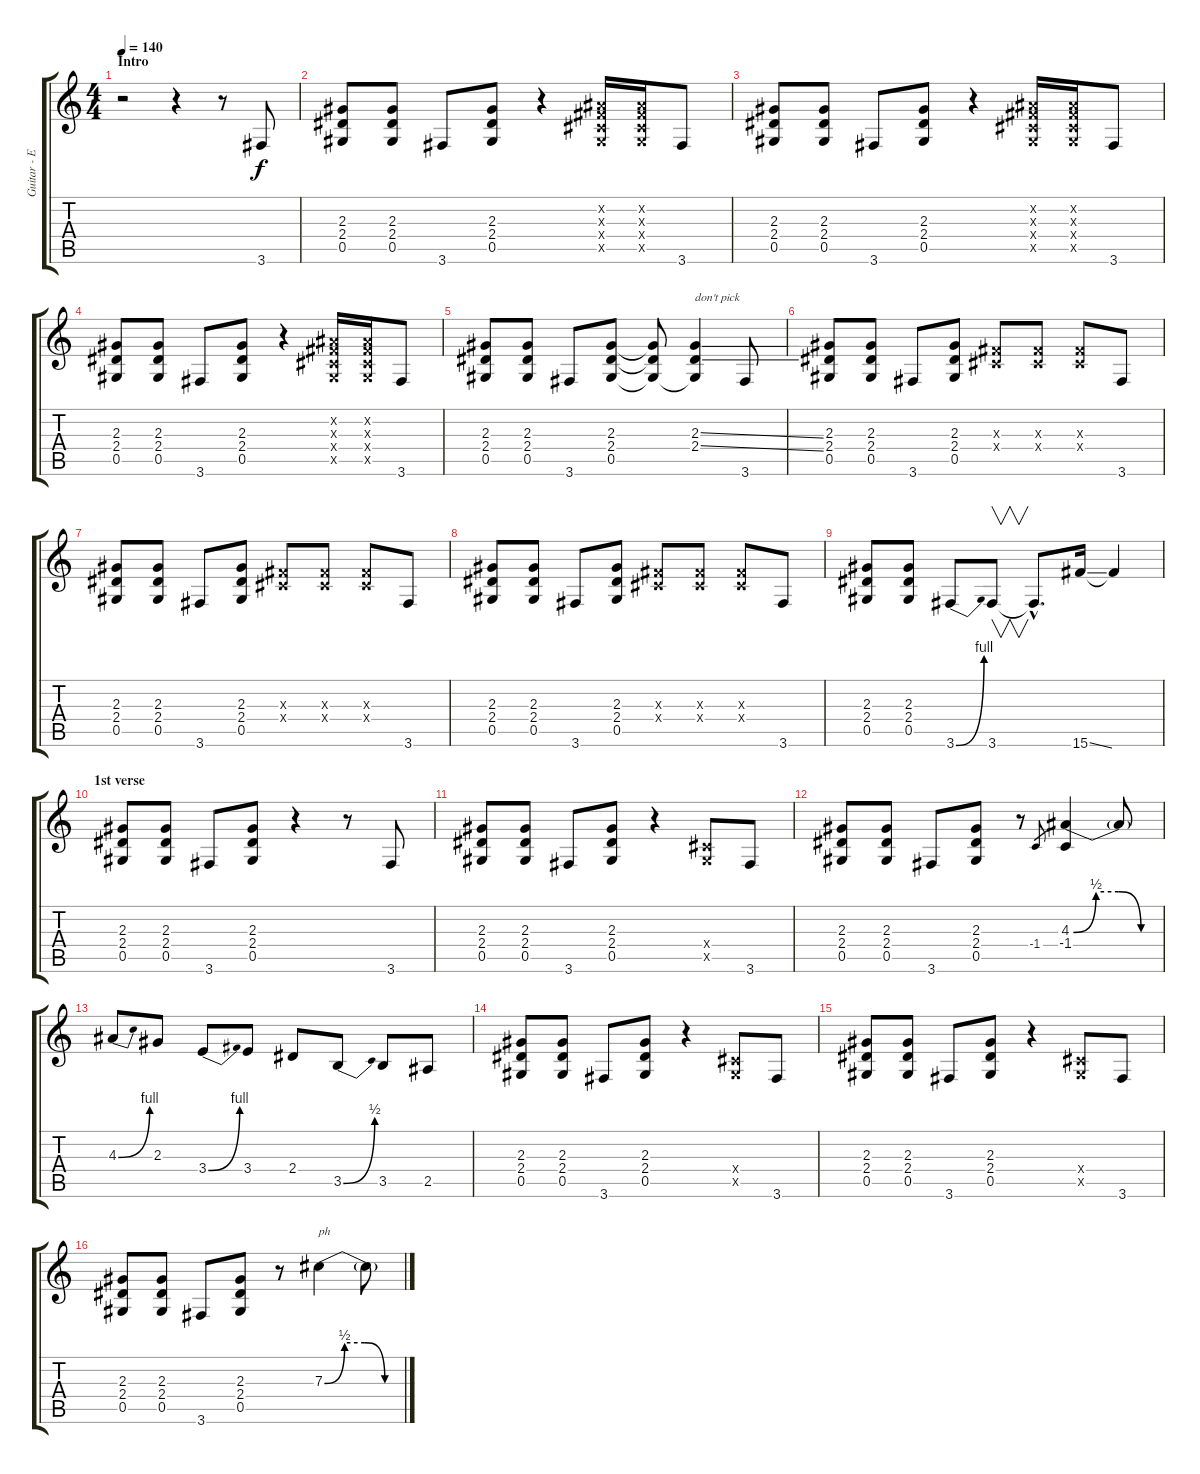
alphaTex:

\track ("Guitar - E. Van Halen" "Guitar - E") {instrument distortionguitar}
\staff {score tabs}
\tuning (Eb4 Bb3 Gb3 Db3 Ab2 Eb2) {hide}
\ts (4 4)
\section ("" "Intro")
\tempo 140
\clef g2
\ks c
r.2{dy f instrument distortionguitar} r.4 r.8 3.6.8 |
(2.3 2.4 0.5).8 (2.3 2.4 0.5).8 3.6.8 (2.3 2.4 0.5).8 r.4 (0.2{x} 0.3{x} 0.4{x} 0.5{x}).16 (0.2{x} 0.3{x} 0.4{x} 0.5{x}).16 3.6.8 |
(2.3 2.4 0.5).8 (2.3 2.4 0.5).8 3.6.8 (2.3 2.4 0.5).8 r.4 (0.2{x} 0.3{x} 0.4{x} 0.5{x}).16 (0.2{x} 0.3{x} 0.4{x} 0.5{x}).16 3.6.8 |
(2.3 2.4 0.5).8 (2.3 2.4 0.5).8 3.6.8 (2.3 2.4 0.5).8 r.4 (0.2{x} 0.3{x} 0.4{x} 0.5{x}).16 (0.2{x} 0.3{x} 0.4{x} 0.5{x}).16 3.6.8 |
(2.3 2.4 0.5).8 (2.3 2.4 0.5).8 3.6.8 (2.3 2.4 0.5).8 (2.3{t} 2.4{t} 0.5{t}).8 (2.3{ss} 2.4{ss} 0.5{t}).4{txt "don't pick"} 3.6.8 |
(2.3 2.4 0.5).8 (2.3 2.4 0.5).8 3.6.8 (2.3 2.4 0.5).8 (0.3{x} 0.4{x}).8 (0.3{x} 0.4{x}).8 (0.3{x} 0.4{x}).8 3.6.8 |
(2.3 2.4 0.5).8 (2.3 2.4 0.5).8 3.6.8 (2.3 2.4 0.5).8 (0.3{x} 0.4{x}).8 (0.3{x} 0.4{x}).8 (0.3{x} 0.4{x}).8 3.6.8 |
(2.3 2.4 0.5).8 (2.3 2.4 0.5).8 3.6.8 (2.3 2.4 0.5).8 (0.3{x} 0.4{x}).8 (0.3{x} 0.4{x}).8 (0.3{x} 0.4{x}).8 3.6.8 |
(2.3 2.4 0.5).8 (2.3 2.4 0.5).8 3.6{be (bend 0 0 60 4)}.8 3.6.8{v} 3.6{hac t}.8{d} 15.6{ss}.16 15.6{t}.4 |
\section ("" "1st verse")
(2.3 2.4 0.5).8 (2.3 2.4 0.5).8 3.6.8 (2.3 2.4 0.5).8 r.4 r.8 3.6.8 |
(2.3 2.4 0.5).8 (2.3 2.4 0.5).8 3.6.8 (2.3 2.4 0.5).8 r.4 (0.4{x} 0.5{x}).8 3.6.8 |
(2.3 2.4 0.5).8 (2.3 2.4 0.5).8 3.6.8 (2.3 2.4 0.5).8 r.8 -1.4.8{gr} (4.3{be (custom 0 0 15 2 30 2 45 0 60 0)} -1.4).4 4.3{t}.8 |
4.3{be (bend 0 0 60 4)}.8 2.3.8 3.4{be (bend 0 0 60 4)}.8 3.4.8 2.4.8 3.5{be (bend 0 0 60 2)}.8 3.5.8 2.5.8 |
(2.3 2.4 0.5).8 (2.3 2.4 0.5).8 3.6.8 (2.3 2.4 0.5).8 r.4 (0.4{x} 0.5{x}).8 3.6.8 |
(2.3 2.4 0.5).8 (2.3 2.4 0.5).8 3.6.8 (2.3 2.4 0.5).8 r.4 (0.4{x} 0.5{x}).8 3.6.8 |
(2.3 2.4 0.5).8 (2.3 2.4 0.5).8 3.6.8 (2.3 2.4 0.5).8 r.8 7.3{be (custom 0 0 15 2 30 2 45 0 60 0)}.4{txt "ph"} 7.3{t}.8
